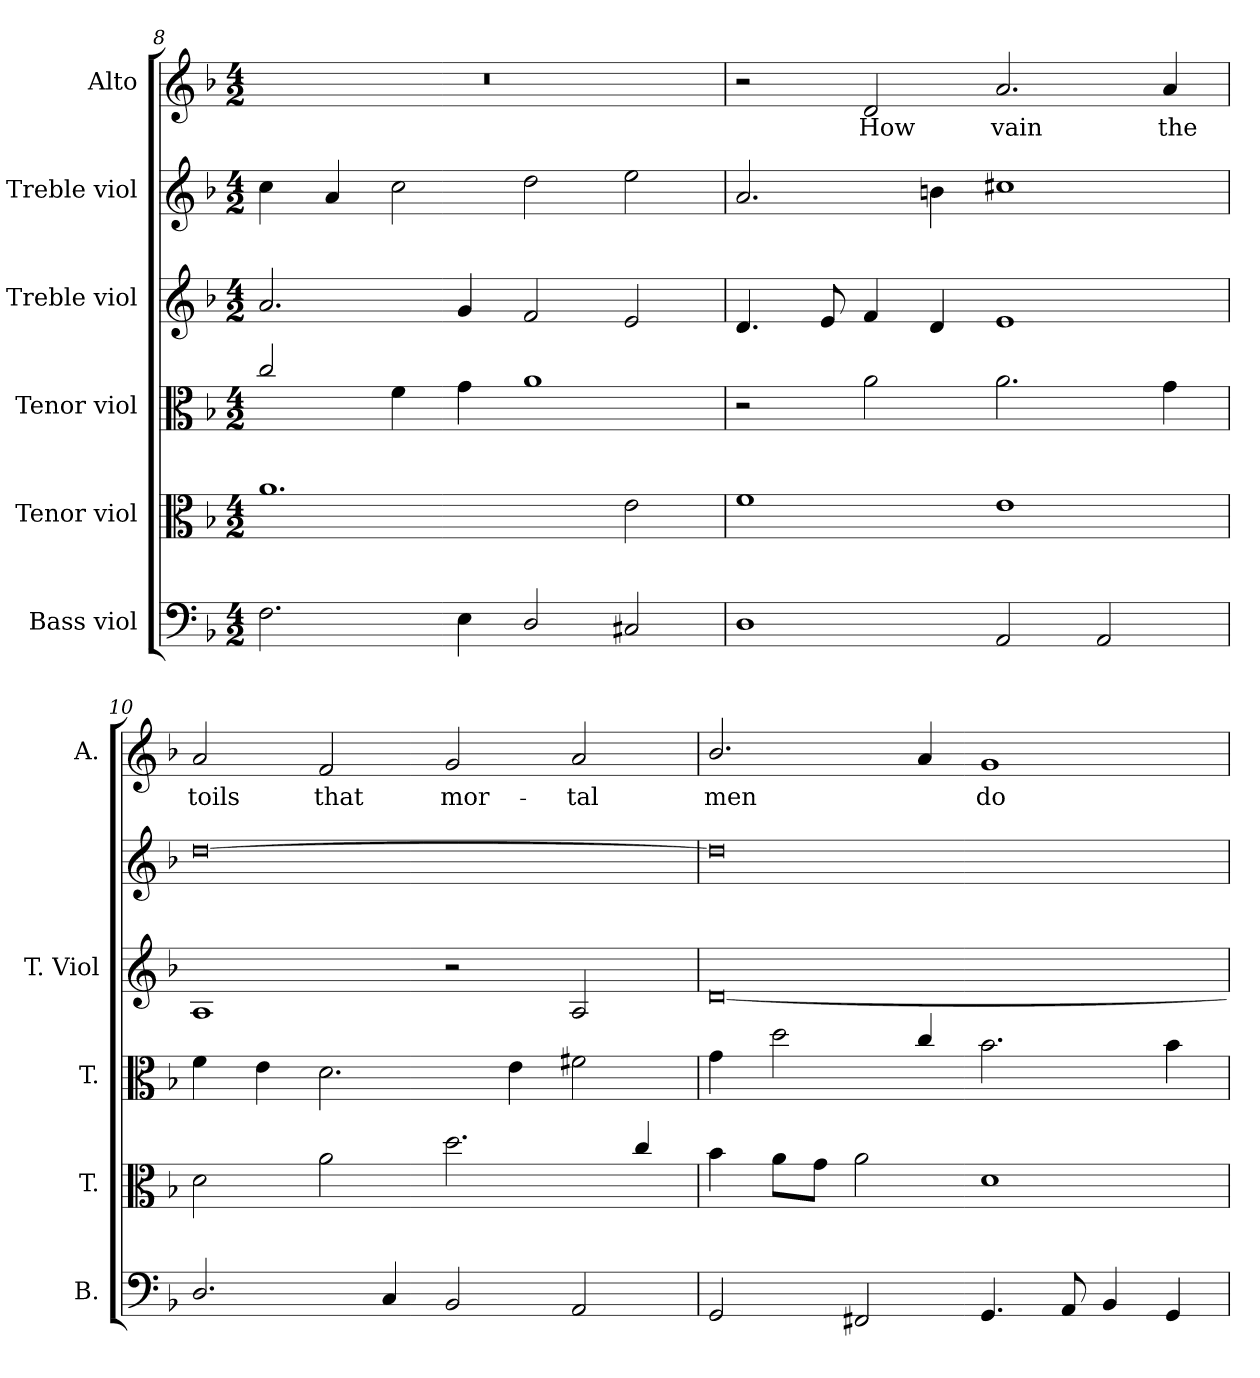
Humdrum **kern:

**kern	**kern	**kern	**kern	**kern	**kern	**text
*part6	*part5	*part4	*part3	*part2	*part1	*part1
*staff6	*staff5	*staff4	*staff3	*staff2	*staff1	*staff1
*I"Bass viol	*I"Tenor viol	*I"Tenor viol	*I"Treble viol	*I"Treble viol	*I"Alto	*
*I'B.	*I'T.	*I'T.	*I'T. Viol	*	*I'A.	*
*clefF4	*clefC3	*clefC3	*clefG2	*clefG2	*clefG2	*
*	*ITrd7c12	*ITrd7c12	*	*	*	*
*k[b-]	*k[b-]	*k[b-]	*k[b-]	*k[b-]	*k[b-]	*
*F:	*F:	*F:	*F:	*F:	*F:	*
*M4/2	*M4/2	*M4/2	*M4/2	*M4/2	*M4/2	*
=8	=8	=8	=8	=8	=8	=8
!	!	!	!	!	!LO:N:vis=1	!
2.Fi\	1.Ai	2ci/	2.ai/	4cci\	0r	.
.	.	.	.	4ai/	.	.
.	.	4Fi\	.	2cci\	.	.
4Ei\	.	4Gi\	4gi/	.	.	.
2Di/	.	1Ai	2fi/	2ddi\	.	.
2C#Xi/	2Ei\	.	2ei/	2eei\	.	.
=9	=9	=9	=9	=9	=9	=9
1Di	1Fi	2r	4.di/	2.ai/	2r	.
.	.	.	8ei/	.	.	.
!	!	!	!	!	!	!LO:LY:b:color=#000000
.	.	2Ai\	4fi/	.	2di/	How
.	.	.	4di/	4bni\	.	.
!	!	!	!	!	!	!LO:LY:b:color=#000000
2AAi/	1Ei	2.Ai\	1ei	1cc#Xi	2.ai/	vain
2AAi/	.	.	.	.	.	.
!	!	!	!	!	!	!LO:LY:b:color=#000000
.	.	4Gi\	.	.	4ai/	the
=10	=10	=10	=10	=10	=10	=10
!	!	!	!	!	!	!LO:LY:b:color=#000000
2.Di/	2Di\	4Fi\	1Ai	[0ddi	2ai/	toils
.	.	4Ei\	.	.	.	.
!	!	!	!	!	!	!LO:LY:b:color=#000000
.	2Ai\	2.Di\	.	.	2fi/	that
4Ci/	.	.	.	.	.	.
!	!	!	!	!	!	!LO:LY:b:color=#000000
2BB-i/	2.di\	.	2r	.	2gi/	mor-
.	.	4Ei\	.	.	.	.
!	!	!	!	!	!	!LO:LY:b:color=#000000
2AAi/	.	2F#Xi\	2Ai/	.	2ai/	-tal
.	4ci/	.	.	.	.	.
!!LO:PB:g=z
=11	=11	=11	=11	=11	=11	=11
!	!	!	!	!	!	!LO:LY:b:color=#000000
2GGi/	4B-i\	4Gi\	[0di	0ddi]	2.b-i/	men
.	8Ai\L	2di\	.	.	.	.
.	8Gi\J	.	.	.	.	.
2FF#Xi/	2Ai\	.	.	.	.	.
.	.	4ci/	.	.	4ai/	.
!	!	!	!	!	!	!LO:LY:b:color=#000000
4.GGi/	1Di	2.B-i\	.	.	1gi	do
8AAi/	.	.	.	.	.	.
4BB-i/	.	.	.	.	.	.
4GGi/	.	4B-i\	.	.	.	.
=	=	=	=	=	=	=
*-	*-	*-	*-	*-	*-	*-
